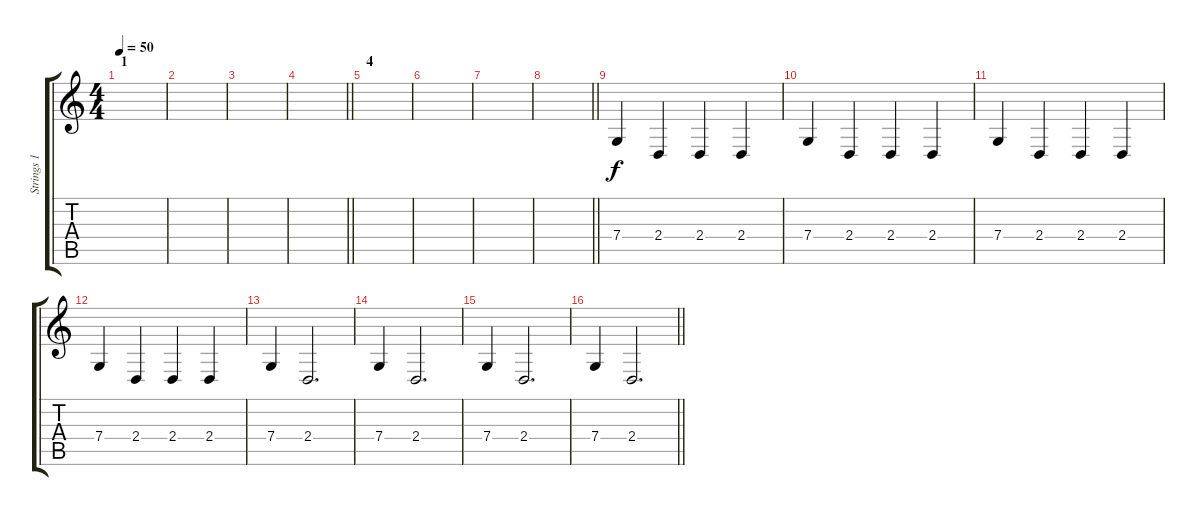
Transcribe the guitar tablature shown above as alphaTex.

\track ("Strings 1 " "Strings 1 ") {instrument stringensemble1}
\staff {score tabs}
\tuning (E4 B3 G3 C3 A2 E2) {hide}
\ts (4 4)
\section ("" "1")
\tempo 50
\clef g2
\ks c
|
|
|
\barLineRight lightlight
|
\section ("" "4")
|
|
|
\barLineRight lightlight
|
7.4.4 2.4.4 2.4.4 2.4.4 |
7.4.4 2.4.4 2.4.4 2.4.4 |
7.4.4 2.4.4 2.4.4 2.4.4 |
7.4.4 2.4.4 2.4.4 2.4.4 |
7.4.4 2.4.2{d} |
7.4.4 2.4.2{d} |
7.4.4 2.4.2{d} |
\barLineRight lightlight
7.4.4 2.4.2{d}
